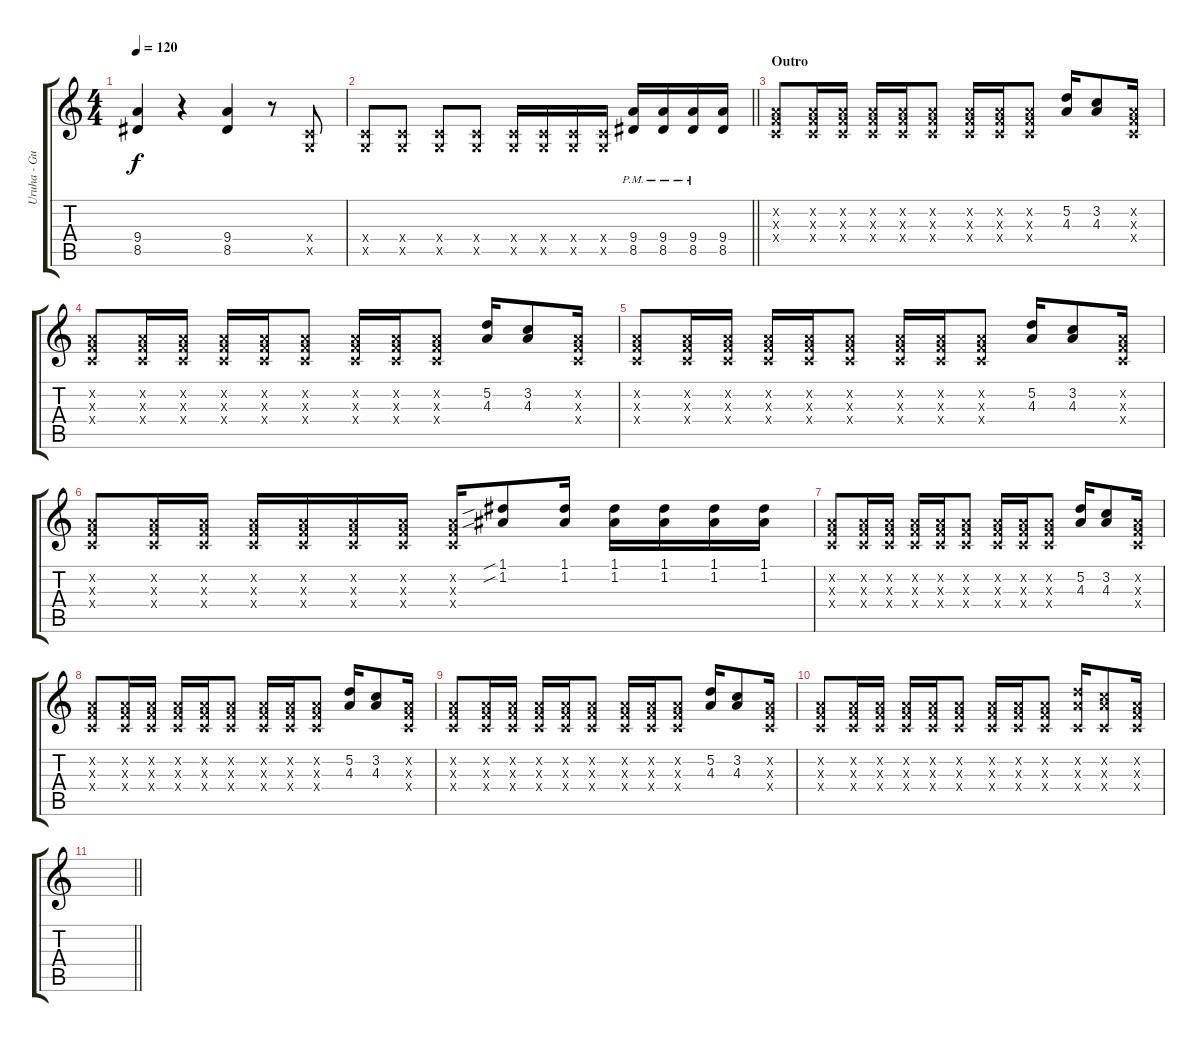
\track ("Uruha - Guitar 1" "Uruha - Gu") {instrument distortionguitar}
\staff {score tabs}
\tuning (D4 A3 F3 C3 G2 D2) {hide}
\ts (4 4)
\tempo 120
\clef g2
\ks c
(9.4 8.5).4{dy f} r.4 (9.4 8.5).4 r.8 (0.4{x} 0.5{x}).8 |
\barLineRight lightlight
(0.4{x} 0.5{x}).8 (0.4{x} 0.5{x}).8 (0.4{x} 0.5{x}).8 (0.4{x} 0.5{x}).8 (0.4{x} 0.5{x}).16 (0.4{x} 0.5{x}).16 (0.4{x} 0.5{x}).16 (0.4{x} 0.5{x}).16 (9.4{pm} 8.5{pm}).16 (9.4{pm} 8.5{pm}).16 (9.4{pm} 8.5).16 (9.4 8.5).16 |
\section ("" "Outro")
(0.2{x} 0.3{x} 0.4{x}).8 (0.2{x} 0.3{x} 0.4{x}).16 (0.2{x} 0.3{x} 0.4{x}).16 (0.2{x} 0.3{x} 0.4{x}).16 (0.2{x} 0.3{x} 0.4{x}).16 (0.2{x} 0.3{x} 0.4{x}).8 (0.2{x} 0.3{x} 0.4{x}).16 (0.2{x} 0.3{x} 0.4{x}).16 (0.2{x} 0.3{x} 0.4{x}).8 (5.2 4.3).16 (3.2 4.3).8 (0.2{x} 0.3{x} 0.4{x}).16 |
(0.2{x} 0.3{x} 0.4{x}).8 (0.2{x} 0.3{x} 0.4{x}).16 (0.2{x} 0.3{x} 0.4{x}).16 (0.2{x} 0.3{x} 0.4{x}).16 (0.2{x} 0.3{x} 0.4{x}).16 (0.2{x} 0.3{x} 0.4{x}).8 (0.2{x} 0.3{x} 0.4{x}).16 (0.2{x} 0.3{x} 0.4{x}).16 (0.2{x} 0.3{x} 0.4{x}).8 (5.2 4.3).16 (3.2 4.3).8 (0.2{x} 0.3{x} 0.4{x}).16 |
(0.2{x} 0.3{x} 0.4{x}).8 (0.2{x} 0.3{x} 0.4{x}).16 (0.2{x} 0.3{x} 0.4{x}).16 (0.2{x} 0.3{x} 0.4{x}).16 (0.2{x} 0.3{x} 0.4{x}).16 (0.2{x} 0.3{x} 0.4{x}).8 (0.2{x} 0.3{x} 0.4{x}).16 (0.2{x} 0.3{x} 0.4{x}).16 (0.2{x} 0.3{x} 0.4{x}).8 (5.2 4.3).16 (3.2 4.3).8 (0.2{x} 0.3{x} 0.4{x}).16 |
(0.2{x} 0.3{x} 0.4{x}).8 (0.2{x} 0.3{x} 0.4{x}).16 (0.2{x} 0.3{x} 0.4{x}).16 (0.2{x} 0.3{x} 0.4{x}).16 (0.2{x} 0.3{x} 0.4{x}).16 (0.2{x} 0.3{x} 0.4{x}).16 (0.2{x} 0.3{x} 0.4{x}).16 (0.2{x} 0.3{x} 0.4{x}).16 (1.1{sib} 1.2{sib}).8 (1.1 1.2).16 (1.1 1.2).16 (1.1 1.2).16 (1.1 1.2).16 (1.1 1.2).16 |
(0.2{x} 0.3{x} 0.4{x}).8 (0.2{x} 0.3{x} 0.4{x}).16 (0.2{x} 0.3{x} 0.4{x}).16 (0.2{x} 0.3{x} 0.4{x}).16 (0.2{x} 0.3{x} 0.4{x}).16 (0.2{x} 0.3{x} 0.4{x}).8 (0.2{x} 0.3{x} 0.4{x}).16 (0.2{x} 0.3{x} 0.4{x}).16 (0.2{x} 0.3{x} 0.4{x}).8 (5.2 4.3).16 (3.2 4.3).8 (0.2{x} 0.3{x} 0.4{x}).16 |
(0.2{x} 0.3{x} 0.4{x}).8 (0.2{x} 0.3{x} 0.4{x}).16 (0.2{x} 0.3{x} 0.4{x}).16 (0.2{x} 0.3{x} 0.4{x}).16 (0.2{x} 0.3{x} 0.4{x}).16 (0.2{x} 0.3{x} 0.4{x}).8 (0.2{x} 0.3{x} 0.4{x}).16 (0.2{x} 0.3{x} 0.4{x}).16 (0.2{x} 0.3{x} 0.4{x}).8 (5.2 4.3).16 (3.2 4.3).8 (0.2{x} 0.3{x} 0.4{x}).16 |
(0.2{x} 0.3{x} 0.4{x}).8 (0.2{x} 0.3{x} 0.4{x}).16 (0.2{x} 0.3{x} 0.4{x}).16 (0.2{x} 0.3{x} 0.4{x}).16 (0.2{x} 0.3{x} 0.4{x}).16 (0.2{x} 0.3{x} 0.4{x}).8 (0.2{x} 0.3{x} 0.4{x}).16 (0.2{x} 0.3{x} 0.4{x}).16 (0.2{x} 0.3{x} 0.4{x}).8 (5.2 4.3).16 (3.2 4.3).8 (0.2{x} 0.3{x} 0.4{x}).16 |
(0.2{x} 0.3{x} 0.4{x}).8 (0.2{x} 0.3{x} 0.4{x}).16 (0.2{x} 0.3{x} 0.4{x}).16 (0.2{x} 0.3{x} 0.4{x}).16 (0.2{x} 0.3{x} 0.4{x}).16 (0.2{x} 0.3{x} 0.4{x}).8 (0.2{x} 0.3{x} 0.4{x}).16 (0.2{x} 0.3{x} 0.4{x}).16 (0.2{x} 0.3{x} 0.4{x}).8 (5.2{x} 4.3{x} 0.4{x}).16 (3.2{x} 4.3{x} 0.4{x}).8 (0.2{x} 0.3{x} 0.4{x}).16 |
\barLineRight lightlight
